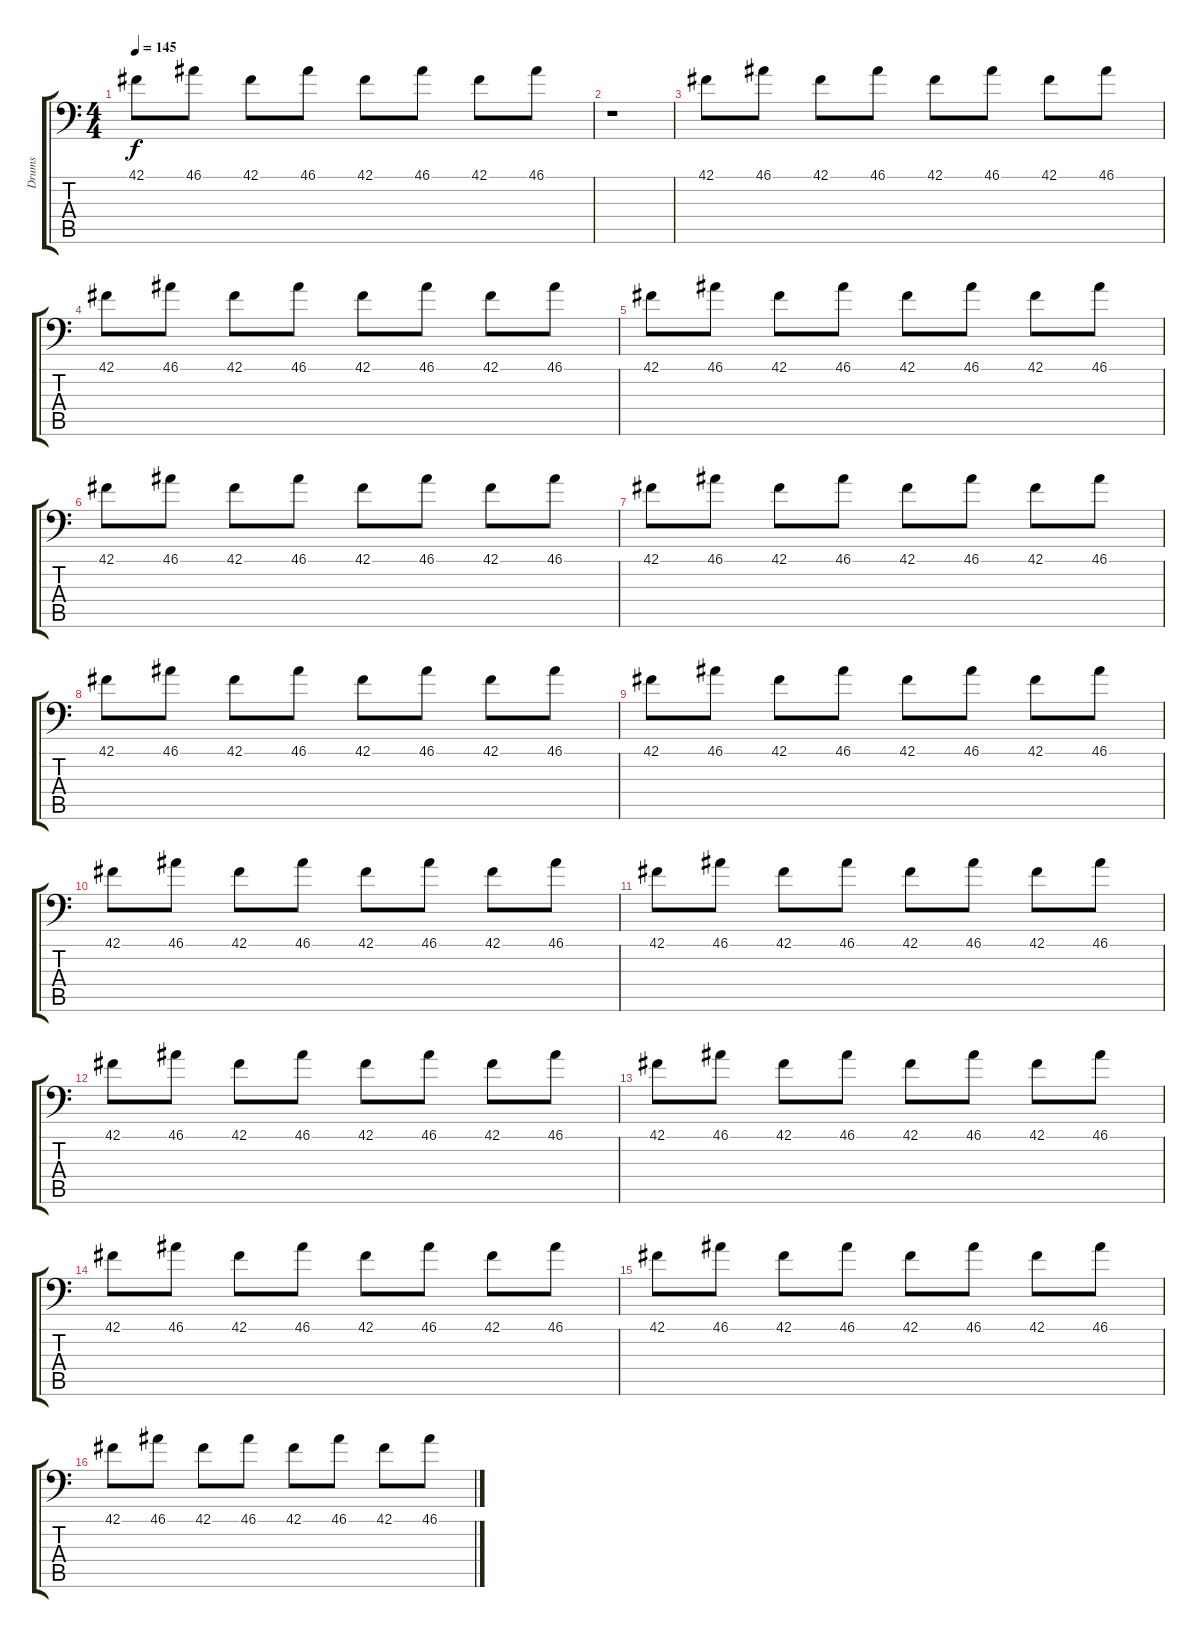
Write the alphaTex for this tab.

\track ("Drums" "Drums") {instrument acousticgrandpiano}
\staff {score tabs}
\tuning (C-1 C-1 C-1 C-1 C-1 C-1) {hide}
\ts (4 4)
\tempo 145
\clef f4
\ks c
42.1.8{dy f} 46.1.8 42.1.8 46.1.8 42.1.8 46.1.8 42.1.8 46.1.8 |
r.1 |
42.1.8 46.1.8 42.1.8 46.1.8 42.1.8 46.1.8 42.1.8 46.1.8 |
42.1.8 46.1.8 42.1.8 46.1.8 42.1.8 46.1.8 42.1.8 46.1.8 |
42.1.8 46.1.8 42.1.8 46.1.8 42.1.8 46.1.8 42.1.8 46.1.8 |
42.1.8 46.1.8 42.1.8 46.1.8 42.1.8 46.1.8 42.1.8 46.1.8 |
42.1.8 46.1.8 42.1.8 46.1.8 42.1.8 46.1.8 42.1.8 46.1.8 |
42.1.8 46.1.8 42.1.8 46.1.8 42.1.8 46.1.8 42.1.8 46.1.8 |
42.1.8 46.1.8 42.1.8 46.1.8 42.1.8 46.1.8 42.1.8 46.1.8 |
42.1.8 46.1.8 42.1.8 46.1.8 42.1.8 46.1.8 42.1.8 46.1.8 |
42.1.8 46.1.8 42.1.8 46.1.8 42.1.8 46.1.8 42.1.8 46.1.8 |
42.1.8 46.1.8 42.1.8 46.1.8 42.1.8 46.1.8 42.1.8 46.1.8 |
42.1.8 46.1.8 42.1.8 46.1.8 42.1.8 46.1.8 42.1.8 46.1.8 |
42.1.8 46.1.8 42.1.8 46.1.8 42.1.8 46.1.8 42.1.8 46.1.8 |
42.1.8 46.1.8 42.1.8 46.1.8 42.1.8 46.1.8 42.1.8 46.1.8 |
42.1.8 46.1.8 42.1.8 46.1.8 42.1.8 46.1.8 42.1.8 46.1.8
